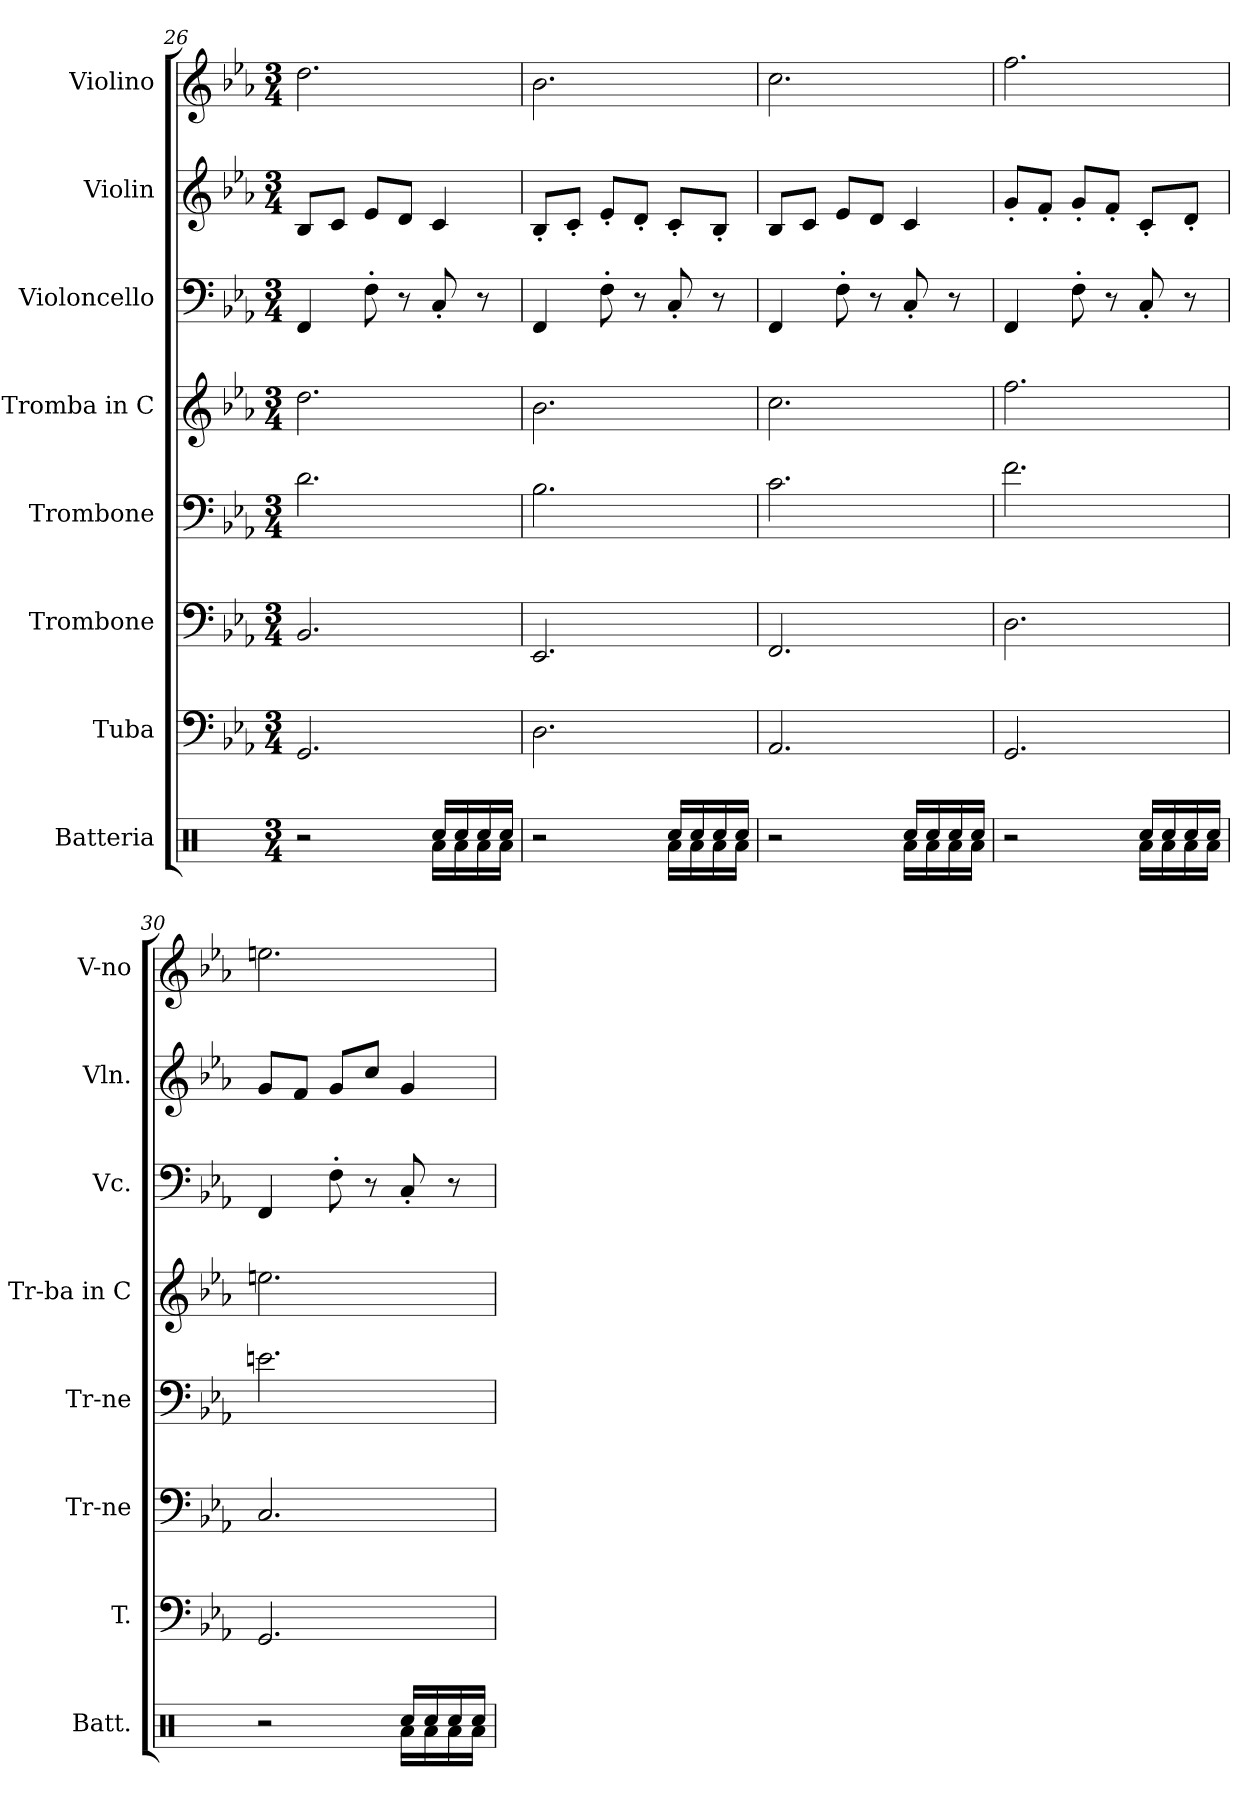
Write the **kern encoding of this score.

**kern	**kern	**kern	**kern	**kern	**kern	**kern	**kern
*part8	*part7	*part6	*part5	*part4	*part3	*part2	*part1
*staff8	*staff7	*staff6	*staff5	*staff4	*staff3	*staff2	*staff1
*I"Batteria	*I"Tuba	*I"Trombone	*I"Trombone	*I"Tromba in C	*I"Violoncello	*I"Violin	*I"Violino
*I'Batt.	*I'T.	*I'Tr-ne	*I'Tr-ne	*I'Tr-ba in C	*I'Vc.	*I'Vln.	*I'V-no
!!LO:PB:g=z
*clefX	*clefF4	*clefF4	*clefF4	*clefG2	*clefF4	*clefG2	*clefG2
*k[]	*k[b-e-a-]	*k[b-e-a-]	*k[b-e-a-]	*k[b-e-a-]	*k[b-e-a-]	*k[b-e-a-]	*k[b-e-a-]
*M3/4	*M3/4	*M3/4	*M3/4	*M3/4	*M3/4	*M3/4	*M3/4
=26	=26	=26	=26	=26	=26	=26	=26
*^	*	*	*	*	*	*	*
2r	2ryy	2.GG/	2.BB-/	2.d\	2.dd\	4FF/	8B-/L	2.dd\
.	.	.	.	.	.	.	8c/J	.
.	.	.	.	.	.	8F'\	8e-/L	.
.	.	.	.	.	.	8r	8d/J	.
16Rcc/LL	16Ra\LL	.	.	.	.	8C'/	4c/	.
16Rcc/	16Ra\	.	.	.	.	.	.	.
16Rcc/	16Ra\	.	.	.	.	8r	.	.
16Rcc/JJ	16Ra\JJ	.	.	.	.	.	.	.
=27	=27	=27	=27	=27	=27	=27	=27	=27
2r	2ryy	2.D\	2.EE-/	2.B-\	2.b-\	4FF/	8B-'/L	2.b-\
.	.	.	.	.	.	.	8c'/J	.
.	.	.	.	.	.	8F'\	8e-'/L	.
.	.	.	.	.	.	8r	8d'/J	.
16Rcc/LL	16Ra\LL	.	.	.	.	8C'/	8c'/L	.
16Rcc/	16Ra\	.	.	.	.	.	.	.
16Rcc/	16Ra\	.	.	.	.	8r	8B-'/J	.
16Rcc/JJ	16Ra\JJ	.	.	.	.	.	.	.
=28	=28	=28	=28	=28	=28	=28	=28	=28
2r	2ryy	2.AA-/	2.FF/	2.c\	2.cc\	4FF/	8B-/L	2.cc\
.	.	.	.	.	.	.	8c/J	.
.	.	.	.	.	.	8F'\	8e-/L	.
.	.	.	.	.	.	8r	8d/J	.
16Rcc/LL	16Ra\LL	.	.	.	.	8C'/	4c/	.
16Rcc/	16Ra\	.	.	.	.	.	.	.
16Rcc/	16Ra\	.	.	.	.	8r	.	.
16Rcc/JJ	16Ra\JJ	.	.	.	.	.	.	.
=29	=29	=29	=29	=29	=29	=29	=29	=29
2r	2ryy	2.GG/	2.D\	2.f\	2.ff\	4FF/	8g'/L	2.ff\
.	.	.	.	.	.	.	8f'/J	.
.	.	.	.	.	.	8F'\	8g'/L	.
.	.	.	.	.	.	8r	8f'/J	.
16Rcc/LL	16Ra\LL	.	.	.	.	8C'/	8c'/L	.
16Rcc/	16Ra\	.	.	.	.	.	.	.
16Rcc/	16Ra\	.	.	.	.	8r	8d'/J	.
16Rcc/JJ	16Ra\JJ	.	.	.	.	.	.	.
!!LO:PB:g=z
=30	=30	=30	=30	=30	=30	=30	=30	=30
2r	2ryy	2.GG/	2.C/	2.en\	2.een\	4FF/	8g/L	2.een\
.	.	.	.	.	.	.	8f/J	.
.	.	.	.	.	.	8F'\	8g/L	.
.	.	.	.	.	.	8r	8cc/J	.
16Rcc/LL	16Ra\LL	.	.	.	.	8C'/	4g/	.
16Rcc/	16Ra\	.	.	.	.	.	.	.
16Rcc/	16Ra\	.	.	.	.	8r	.	.
16Rcc/JJ	16Ra\JJ	.	.	.	.	.	.	.
*v	*v	*	*	*	*	*	*	*
=	=	=	=	=	=	=	=
*-	*-	*-	*-	*-	*-	*-	*-
